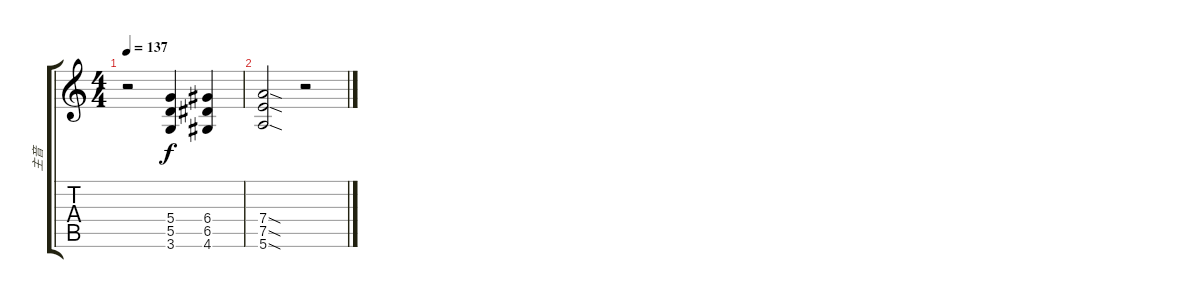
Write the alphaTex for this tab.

\track ("主音" "主音") {instrument distortionguitar}
\staff {score tabs}
\tuning (E4 B3 G3 D3 A2 E2) {hide}
\ts (4 4)
\tempo 137
\clef g2
\ks c
r.2{dy f} (5.4 5.5 3.6).4 (6.4 6.5 4.6).4 |
(7.4{sod} 7.5{sod} 5.6{sod}).2 r.2
